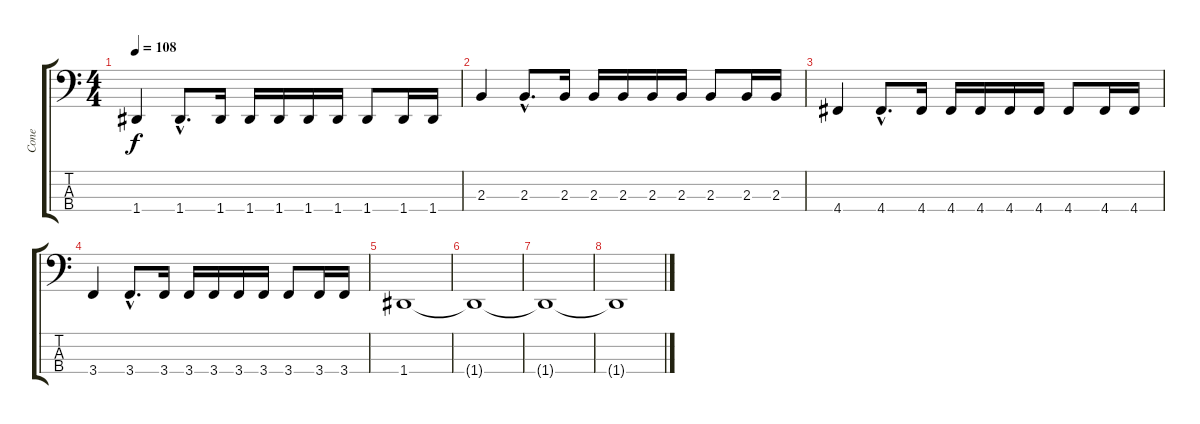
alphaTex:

\track ("Cone" "Cone") {instrument electricbasspick}
\staff {score tabs}
\tuning (G2 D2 A1 D1) {hide}
\ts (4 4)
\tempo 108
\clef f4
\ks c
1.4.4{dy f} 1.4{hac}.8{d} 1.4.16 1.4.16 1.4.16 1.4.16 1.4.16 1.4.8 1.4.16 1.4.16 |
2.3.4 2.3{hac}.8{d} 2.3.16 2.3.16 2.3.16 2.3.16 2.3.16 2.3.8 2.3.16 2.3.16 |
4.4.4 4.4{hac}.8{d} 4.4.16 4.4.16 4.4.16 4.4.16 4.4.16 4.4.8 4.4.16 4.4.16 |
3.4.4 3.4{hac}.8{d} 3.4.16 3.4.16 3.4.16 3.4.16 3.4.16 3.4.8 3.4.16 3.4.16 |
1.4.1 |
1.4{t}.1 |
1.4{t}.1 |
1.4{t}.1
